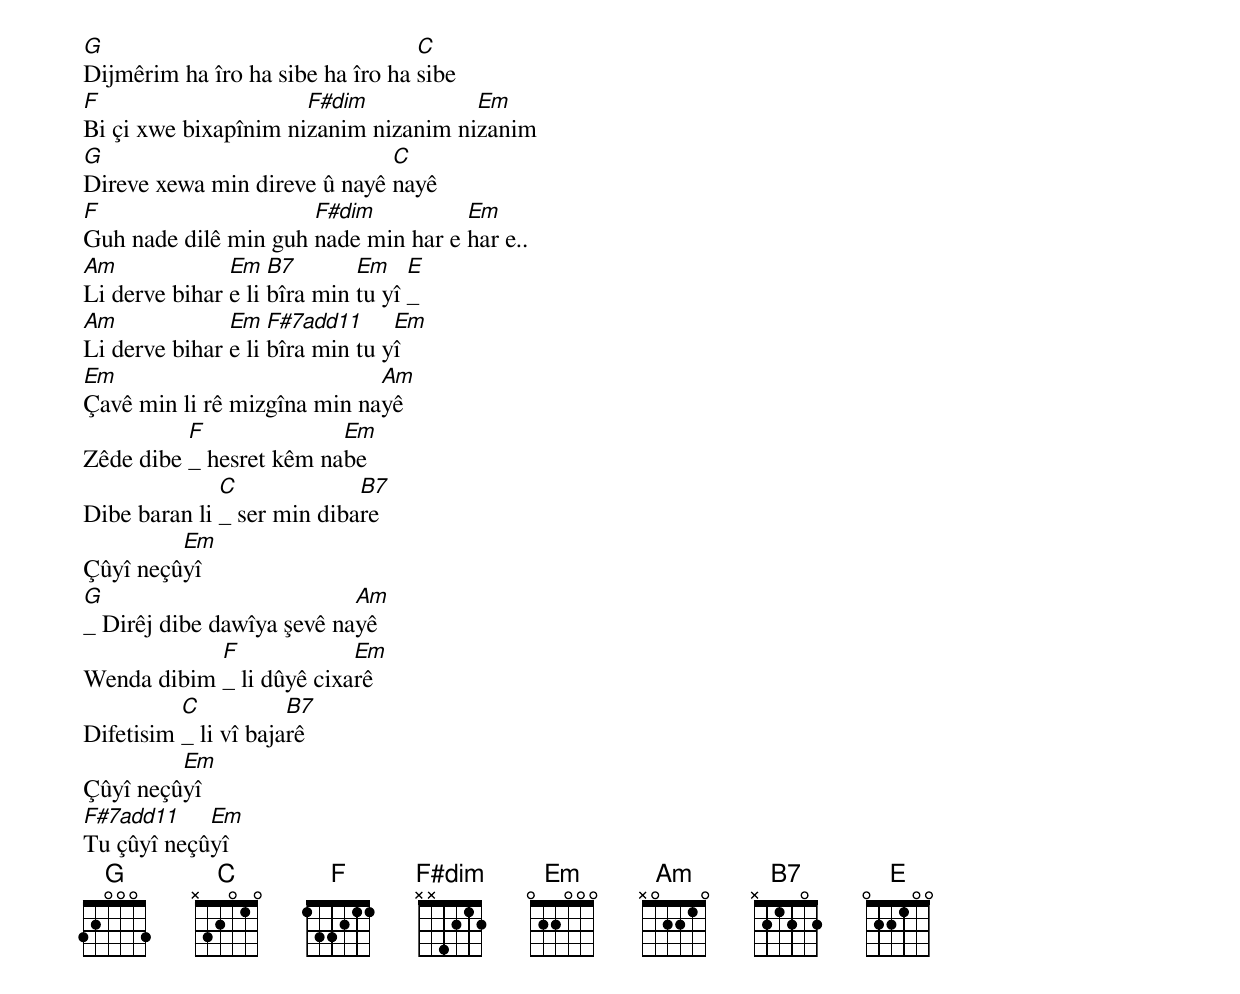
G                                 C
Dijmêrim ha îro ha sibe ha îro ha sibe
F                     F#dim           Em
Bi çi xwe bixapînim nizanim nizanim nizanim
G                             C
Direve xewa min direve û nayê nayê
F                     F#dim          Em
Guh nade dilê min guh nade min har e har e..
Am             Em   B7       Em    E
Li derve bihar e li bîra min tu yî _
Am             Em   F#7add11     Em
Li derve bihar e li bîra min tu yî
Em                           Am
Çavê min li rê mizgîna min nayê
          F              Em
Zêde dibe _ hesret kêm nabe
              C             B7
Dibe baran li _ ser min dibare
         Em
Çûyî neçûyî
G                          Am
_ Dirêj dibe dawîya şevê nayê
            F             Em
Wenda dibim _ li dûyê cixarê
          C           B7
Difetisim _ li vî bajarê
         Em
Çûyî neçûyî
F#7add11    Em
Tu çûyî neçûyî
